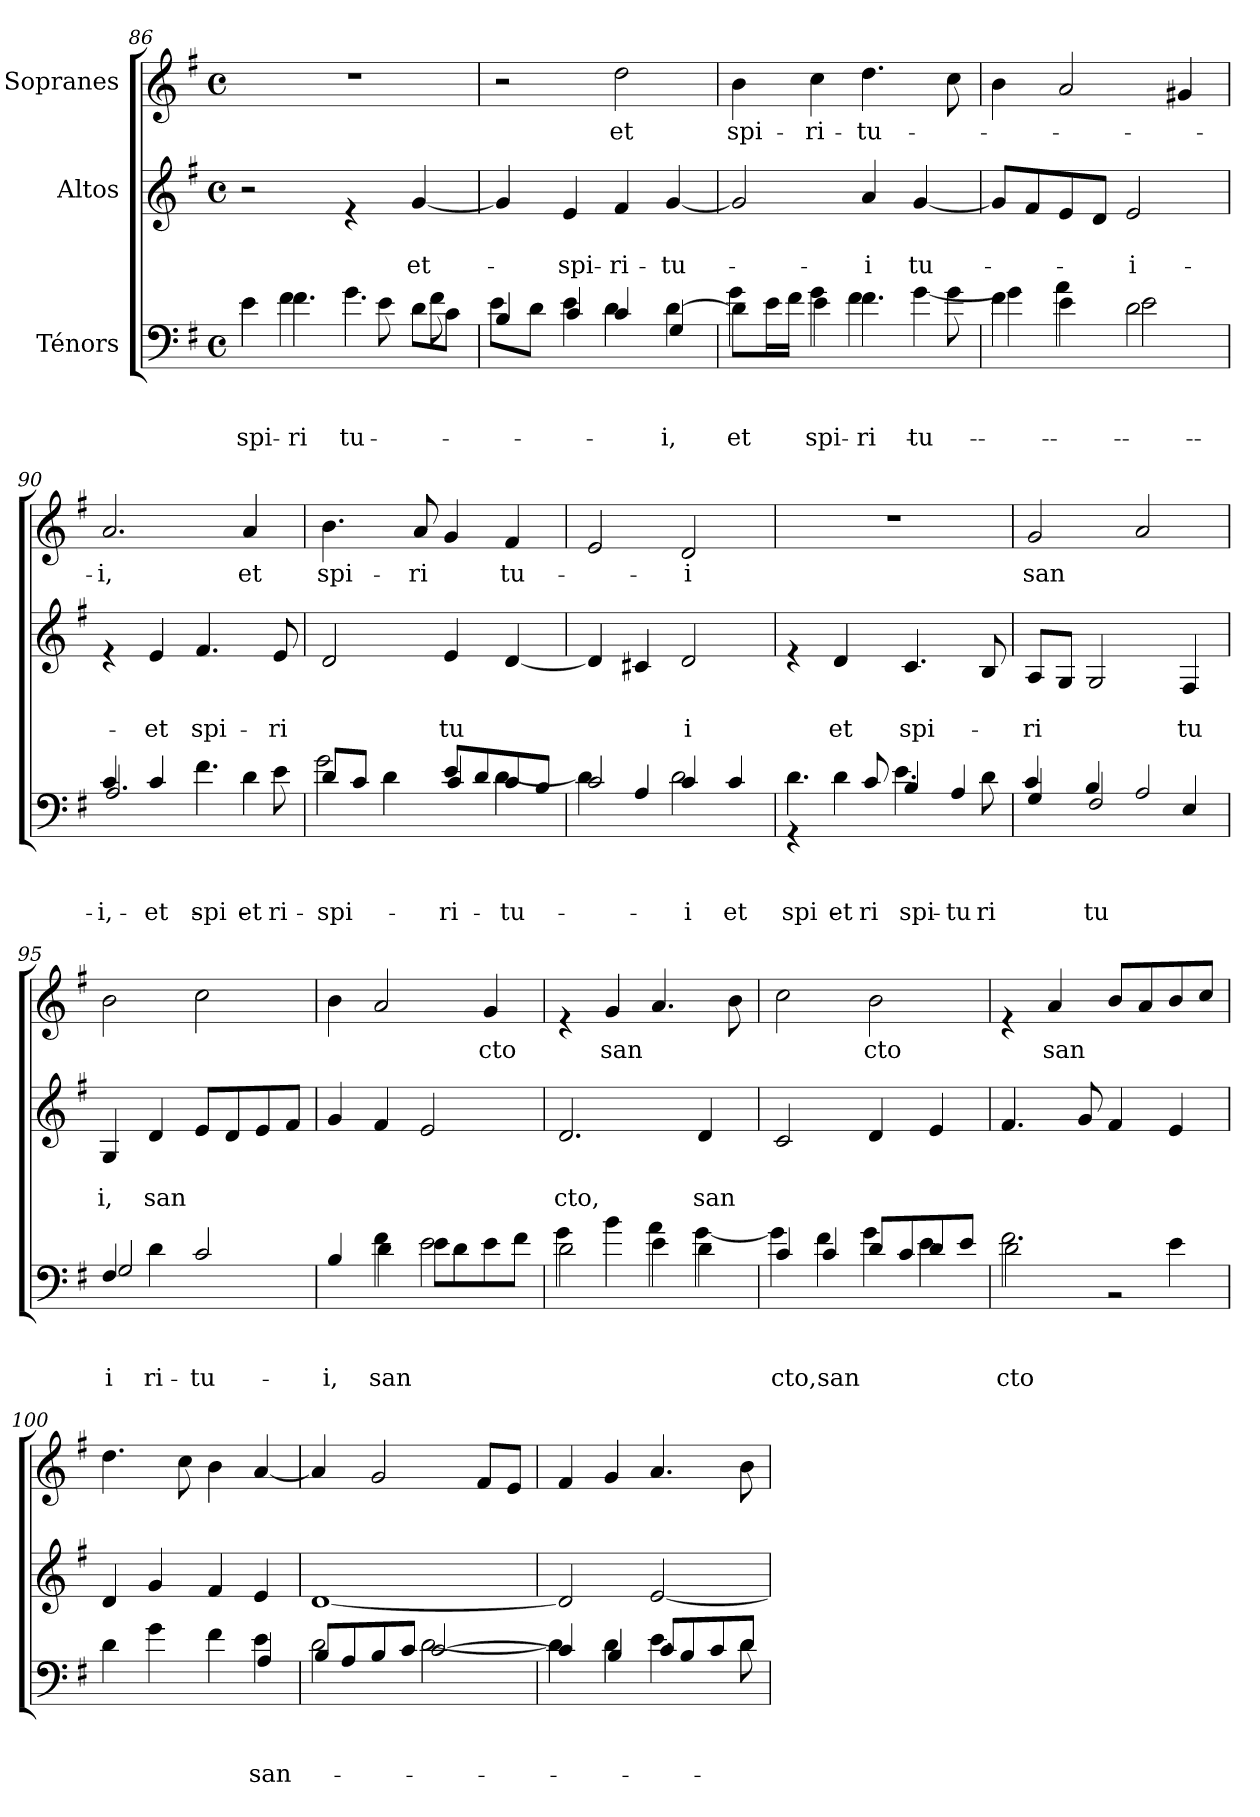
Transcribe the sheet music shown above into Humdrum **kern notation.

**kern	**text	**text	**text	**kern	**text	**text	**kern	**text
*part3	*part3	*part3	*part3	*part2	*part2	*part2	*part1	*part1
*staff3	*staff3	*staff3	*staff3	*staff2	*staff2	*staff2	*staff1	*staff1
*I"Ténors	*	*	*	*I"Altos	*	*	*I"Sopranes	*
*clefF4	*	*	*	*clefG2	*	*	*clefG2	*
*ITrd7c12	*	*	*	*	*	*	*	*
*k[f#]	*	*	*	*k[f#]	*	*	*k[f#]	*
*G:	*	*	*	*G:	*	*	*G:	*
*M4/4	*	*	*	*M4/4	*	*	*M4/4	*
*met(c)	*	*	*	*met(c)	*	*	*met(c)	*
=86	=86	=86	=86	=86	=86	=86	=86	=86
!	!	!	!LO:LY:b	!	!	!	!	!
*^	*	*	*	*	*	*	*	*
!	!	!	!	!LO:LY:b	!	!	!	!	!
4E\	4E\	.	.	spi-	2r	.	.	1r	.
!	!	!	!	!LO:LY:b	!	!	!	!	!
!	!	!	!	!LO:LY:b	!	!	!	!	!
4.F#\	4F#\	.	.	-ri-	.	.	.	.	.
!	!	!	!	!LO:LY:b	!	!	!	!	!
.	4.G\	.	.	-tu	4re	.	.	.	.
8E\	.	.	.	.	.	.	.	.	.
!	!	!	!	!	!	!	!LO:LY:b	!	!
8D\L	.	.	.	.	[<4g/	.	et-	.	.
8C\J	8F#\	.	.	.	.	.	.	.	.
!!LO:PB:g=z
=87	=87	=87	=87	=87	=87	=87	=87	=87	=87
4BB/	8E\L	.	.	.	4g/]	.	.	2r	.
.	8D\J	.	.	.	.	.	.	.	.
!	!	!	!	!	!	!	!LO:LY:b	!	!
4E\	4C/	.	.	.	4e/	.	-spi-	.	.
!	!	!	!	!	!	!	!LO:LY:b	!	!LO:LY:b
4C/	4D\	.	.	.	4f#/	.	-ri-	2dd\	et
!	!	!	!	!LO:LY:b	!	!	!LO:LY:b	!	!
[>4D\	4GG/	.	.	i,	[<4g/	.	-tu-	.	.
=88	=88	=88	=88	=88	=88	=88	=88	=88	=88
!	!	!	!	!LO:LY:b	!	!	!	!	!LO:LY:b
8D\L]	4G\	.	.	et	2g/]	.	.	4b\	spi-
16E\L	.	.	.	.	.	.	.	.	.
16F#\JJ	.	.	.	.	.	.	.	.	.
!	!	!	!	!LO:LY:b	!	!	!	!	!LO:LY:b
4G\	4E\	.	.	spi-	.	.	.	4cc\	-ri-
!	!	!	!	!LO:LY:b	!	!	!LO:LY:b	!	!LO:LY:b
4.F#\	4F#\	.	.	-ri-	4a/	.	-i	4.dd\	-tu-
!	!	!	!	!LO:LY:b	!	!	!LO:LY:b	!	!
.	[>4G\	.	.	-tu-	[<4g/	.	tu-	.	.
8G\	.	.	.	.	.	.	.	8cc\	.
=89	=89	=89	=89	=89	=89	=89	=89	=89	=89
4F#\	4G\]	.	.	.	8g/L]	.	.	4b\	.
.	.	.	.	.	8f#/	.	.	.	.
4E\	4A\	.	.	.	8e/	.	.	2a/	.
.	.	.	.	.	8d/J	.	.	.	.
!	!	!	!	!	!	!	!LO:LY:b	!	!
2D\	2E\	.	.	.	2e/	.	-i-	.	.
.	.	.	.	.	.	.	.	4g#X/	.
=90	=90	=90	=90	=90	=90	=90	=90	=90	=90
!	!	!	!	!LO:LY:b	!	!	!	!	!
!	!	!	!	!LO:LY:b	!	!	!	!	!LO:LY:b
4C/	2.AA/	.	.	-i,	4re	.	.	2.a/	-i,
!	!	!	!	!LO:LY:b	!	!	!LO:LY:b	!	!
4C/	.	.	.	et	4e/	.	-et	.	.
!	!	!	!	!LO:LY:b	!	!	!LO:LY:b	!	!
4.F#\	.	.	.	spi-	4.f#/	.	spi-	.	.
!	!	!	!	!LO:LY:b	!	!	!	!	!LO:LY:b
.	4D\	.	.	et	.	.	.	4a/	et
!	!	!	!	!LO:LY:b	!	!	!LO:LY:b	!	!
8E\	.	.	.	-ri-	8e/	.	-ri	.	.
=91	=91	=91	=91	=91	=91	=91	=91	=91	=91
!	!	!	!	!LO:LY:b	!	!	!	!	!LO:LY:b
8D/L	2G\	.	.	spi-	2d/	.	.	4.b\	spi-
8C/J	.	.	.	.	.	.	.	.	.
4D\	.	.	.	.	.	.	.	.	.
!	!	!	!	!	!	!	!	!	!LO:LY:b
.	.	.	.	.	.	.	.	8a/	-ri
!	!	!	!	!LO:LY:b	!	!	!	!	!
!	!	!	!	!LO:LY:b	!	!	!LO:LY:b	!	!
8E/L	4C/	.	.	-ri-	4e/	.	tu	4g/	.
8D/	.	.	.	.	.	.	.	.	.
!	!	!	!	!LO:LY:b	!	!	!	!	!LO:LY:b
8C/	[>4D\	.	.	-tu-	[<4d/	.	.	4f#/	tu-
8BB/J	.	.	.	.	.	.	.	.	.
=92	=92	=92	=92	=92	=92	=92	=92	=92	=92
2C/	4D\]	.	.	.	4d/]	.	.	2e/	.
.	4AA/	.	.	.	4c#X/	.	.	.	.
!	!	!	!	!LO:LY:b	!	!	!	!	!
!	!	!	!	!LO:LY:b	!	!	!LO:LY:b	!	!LO:LY:b
4C/	2D\	.	.	i	2d/	.	i	2d/	-i
!	!	!	!	!LO:LY:b	!	!	!	!	!
4C/	.	.	.	et	.	.	.	.	.
!!LO:LB:g=z
=93	=93	=93	=93	=93	=93	=93	=93	=93	=93
!	!	!	!	!LO:LY:b	!	!	!	!	!
4.D\	4rGG	.	.	spi-	4re	.	.	1r	.
!	!	!	!	!LO:LY:b	!	!	!LO:LY:b	!	!
.	4D\	.	.	et	4d/	.	et	.	.
!	!	!	!	!LO:LY:b	!	!	!	!	!
8C/	.	.	.	-ri	.	.	.	.	.
!	!	!	!	!LO:LY:b	!	!	!LO:LY:b	!	!
4BB/	4.E\	.	.	spi-	4.c/	.	spi-	.	.
!	!	!	!	!LO:LY:b	!	!	!	!	!
4AA/	.	.	.	tu	.	.	.	.	.
!	!	!	!	!LO:LY:b	!	!	!	!	!
.	8D\	.	.	-ri	8B/	.	.	.	.
=94	=94	=94	=94	=94	=94	=94	=94	=94	=94
!	!	!	!	!	!	!	!LO:LY:b	!	!LO:LY:b
4GG/	4C/	.	.	.	8A/L	.	-ri	2g/	san
.	.	.	.	.	8G/J	.	.	.	.
!	!	!	!	!LO:LY:b	!	!	!	!	!
2FF#/	4BB/	.	.	tu	2G/	.	.	.	.
.	2AA/	.	.	.	.	.	.	2a/	.
!	!	!	!	!	!	!	!LO:LY:b	!	!
4EE/	.	.	.	.	4F#/	.	tu	.	.
=95	=95	=95	=95	=95	=95	=95	=95	=95	=95
!	!	!	!	!LO:LY:b	!	!	!	!	!
!	!	!	!	!LO:LY:b	!	!	!LO:LY:b	!	!
4FF#/	2GG/	.	.	-i	4G/	.	i,	2b\	.
!	!	!	!	!LO:LY:b	!	!	!LO:LY:b	!	!
4D\	.	.	.	ri-	4d/	.	san	.	.
!	!	!	!	!LO:LY:b	!	!	!	!	!
2C/	2ryy	.	.	-tu-	8e/L	.	.	2cc\	.
.	.	.	.	.	8d/	.	.	.	.
.	.	.	.	.	8e/	.	.	.	.
.	.	.	.	.	8f#/J	.	.	.	.
=96	=96	=96	=96	=96	=96	=96	=96	=96	=96
!	!	!	!	!LO:LY:b	!	!	!	!	!
4BB/	4ryy	.	.	i,	4g/	.	.	4b\	.
!	!	!	!	!LO:LY:b	!	!	!	!	!
!	!	!	!	!LO:LY:b	!	!	!	!	!
4F#\	4D\	.	.	san	4f#/	.	.	2a/	.
2E\	8E\L	.	.	.	2e/	.	.	.	.
.	8D\	.	.	.	.	.	.	.	.
!	!	!	!	!	!	!	!	!	!LO:LY:b
.	8E\	.	.	.	.	.	.	4g/	cto
.	8F#\J	.	.	.	.	.	.	.	.
=97	=97	=97	=97	=97	=97	=97	=97	=97	=97
!	!	!	!	!	!	!	!LO:LY:b	!	!
2D\	4G\	.	.	.	2.d/	.	cto,	4re	.
!	!	!	!	!	!	!	!	!	!LO:LY:b
.	4B\	.	.	.	.	.	.	4g/	san
4E\	4A\	.	.	.	.	.	.	4.a/	.
!	!	!	!	!	!	!	!LO:LY:b	!	!
4D\	[>4G\	.	.	.	4d/	.	san	.	.
.	.	.	.	.	.	.	.	8b\	.
=98	=98	=98	=98	=98	=98	=98	=98	=98	=98
!	!	!	!	!LO:LY:b	!	!	!	!	!
4C/	4G\]	.	.	cto,	2c/	.	.	2cc\	.
!	!	!	!	!LO:LY:b	!	!	!	!	!
4C/	4F#\	.	.	san	.	.	.	.	.
!	!	!	!	!	!	!	!	!	!LO:LY:b
8D/L	4G\	.	.	.	4d/	.	.	2b\	cto
8C/	.	.	.	.	.	.	.	.	.
8D/	4E\	.	.	.	4e/	.	.	.	.
8E/J	.	.	.	.	.	.	.	.	.
!!LO:LB:g=z
=99	=99	=99	=99	=99	=99	=99	=99	=99	=99
!	!	!	!	!LO:LY:b	!	!	!	!	!
2.F#\	2D\	.	.	cto	4.f#/	.	.	4re	.
!	!	!	!	!	!	!	!	!	!LO:LY:b
.	.	.	.	.	.	.	.	4a/	san
.	.	.	.	.	8g/	.	.	.	.
.	2r	.	.	.	4f#/	.	.	8b/L	.
.	.	.	.	.	.	.	.	8a/	.
4E\	.	.	.	.	4e/	.	.	8b/	.
.	.	.	.	.	.	.	.	8cc/J	.
=100	=100	=100	=100	=100	=100	=100	=100	=100	=100
4D\	2.ryy	.	.	.	4d/	.	.	4.dd\	.
4G\	.	.	.	.	4g/	.	.	.	.
.	.	.	.	.	.	.	.	8cc\	.
4F#\	.	.	.	.	4f#/	.	.	4b\	.
!	!	!	!	!LO:LY:b	!	!	!	!	!
4E\	4AA/	.	.	san-	4e/	.	.	[<4a/	.
=101	=101	=101	=101	=101	=101	=101	=101	=101	=101
2D\	8BB/L	.	.	.	[<1d	.	.	4a/]	.
.	8AA/	.	.	.	.	.	.	.	.
.	8BB/	.	.	.	.	.	.	2g/	.
.	8C/J	.	.	.	.	.	.	.	.
[<2C/	[>2D\	.	.	.	.	.	.	.	.
.	.	.	.	.	.	.	.	8f#/L	.
.	.	.	.	.	.	.	.	8e/J	.
=102	=102	=102	=102	=102	=102	=102	=102	=102	=102
4C/]	4D\]	.	.	.	2d/]	.	.	4f#/	.
4D\	4BB/	.	.	.	.	.	.	4g/	.
4.E\	8C/L	.	.	.	[<2e/	.	.	4.a/	.
.	8BB/	.	.	.	.	.	.	.	.
.	8C/	.	.	.	.	.	.	.	.
8D\	8D/J	.	.	.	.	.	.	8b\	.
*v	*v	*	*	*	*	*	*	*	*
=	=	=	=	=	=	=	=	=
*-	*-	*-	*-	*-	*-	*-	*-	*-
